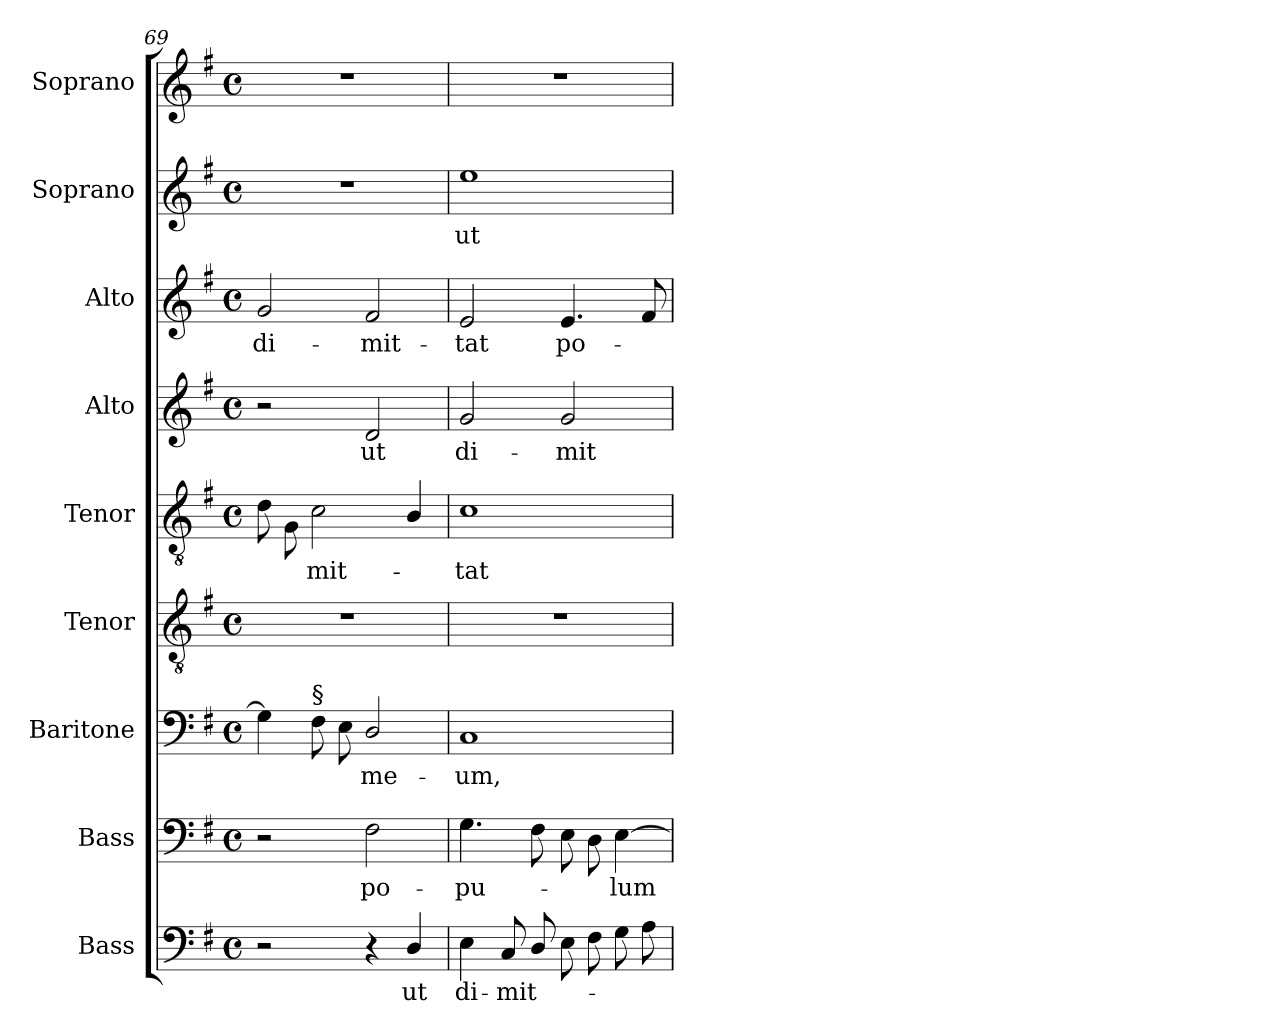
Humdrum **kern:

**kern	**text	**kern	**text	**kern	**text	**kern	**kern	**text	**kern	**text	**kern	**text	**kern	**text	**kern
*part9	*part9	*part8	*part8	*part7	*part7	*part6	*part5	*part5	*part4	*part4	*part3	*part3	*part2	*part2	*part1
*staff9	*staff9	*staff8	*staff8	*staff7	*staff7	*staff6	*staff5	*staff5	*staff4	*staff4	*staff3	*staff3	*staff2	*staff2	*staff1
*I"Bass	*	*I"Bass	*	*I"Baritone	*	*I"Tenor	*I"Tenor	*	*I"Alto	*	*I"Alto	*	*I"Soprano	*	*I"Soprano
*I'B.	*	*I'B.	*	*I'Bar.	*	*I'T.	*I'T.	*	*I'A.	*	*I'A.	*	*I'S.	*	*I'S.
*clefF4	*	*clefF4	*	*clefF4	*	*clefGv2	*clefGv2	*	*clefG2	*	*clefG2	*	*clefG2	*	*clefG2
*	*	*	*	*	*	*ITrd7c12	*ITrd7c12	*	*	*	*	*	*	*	*
*k[f#]	*	*k[f#]	*	*k[f#]	*	*k[f#]	*k[f#]	*	*k[f#]	*	*k[f#]	*	*k[f#]	*	*k[f#]
*G:	*	*G:	*	*G:	*	*G:	*G:	*	*G:	*	*G:	*	*G:	*	*G:
*M4/4	*	*M4/4	*	*M4/4	*	*M4/4	*M4/4	*	*M4/4	*	*M4/4	*	*M4/4	*	*M4/4
*met(c)	*	*met(c)	*	*met(c)	*	*met(c)	*met(c)	*	*met(c)	*	*met(c)	*	*met(c)	*	*met(c)
=69	=69	=69	=69	=69	=69	=69	=69	=69	=69	=69	=69	=69	=69	=69	=69
!	!	!	!	!	!	!	!	!	!	!	!	!LO:LY:b:color=#000000	!	!	!
2r	.	2r	.	4Gi\]	.	1r	8Di\	.	2r	.	2gi/	di-	1r	.	1r
.	.	.	.	.	.	.	8GGi\	.	.	.	.	.	.	.	.
!	!	!	!	!LO:TX:a:t=§	!	!	!	!	!	!	!	!	!	!	!
!	!	!	!	!	!	!	!	!LO:LY:b:color=#000000	!	!	!	!	!	!	!
.	.	.	.	8F#i\	.	.	2Ci\	-mit-	.	.	.	.	.	.	.
.	.	.	.	8Ei\	.	.	.	.	.	.	.	.	.	.	.
!	!	!	!LO:LY:b:color=#000000	!	!	!	!	!	!	!	!	!	!	!	!
!	!	!	!	!	!LO:LY:b:color=#000000	!	!	!	!	!	!	!	!	!	!
!	!	!	!	!	!	!	!	!	!	!LO:LY:b:color=#000000	!	!	!	!	!
!	!	!	!	!	!	!	!	!	!	!	!	!LO:LY:b:color=#000000	!	!	!
4r	.	2F#i\	po-	2Di/	me-	.	.	.	2di/	ut	2f#i/	-mit-	.	.	.
!	!LO:LY:b:color=#000000	!	!	!	!	!	!	!	!	!	!	!	!	!	!
4Di/	ut	.	.	.	.	.	4BBi/	.	.	.	.	.	.	.	.
=70	=70	=70	=70	=70	=70	=70	=70	=70	=70	=70	=70	=70	=70	=70	=70
!	!LO:LY:b:color=#000000	!	!	!	!	!	!	!	!	!	!	!	!	!	!
!	!	!	!LO:LY:b:color=#000000	!	!	!	!	!	!	!	!	!	!	!	!
!	!	!	!	!	!LO:LY:b:color=#000000	!	!	!	!	!	!	!	!	!	!
!	!	!	!	!	!	!	!	!LO:LY:b:color=#000000	!	!	!	!	!	!	!
!	!	!	!	!	!	!	!	!	!	!LO:LY:b:color=#000000	!	!	!	!	!
!	!	!	!	!	!	!	!	!	!	!	!	!LO:LY:b:color=#000000	!	!	!
!	!	!	!	!	!	!	!	!	!	!	!	!	!	!LO:LY:b:color=#000000	!
4Ei\	di-	4.Gi\	-pu-	1Ci	-um,	1r	1Ci	-tat	2gi/	di-	2ei/	-tat	1eei	ut	1r
!	!LO:LY:b:color=#000000	!	!	!	!	!	!	!	!	!	!	!	!	!	!
8Ci/	-mit-	.	.	.	.	.	.	.	.	.	.	.	.	.	.
8Di/	.	8F#i\	.	.	.	.	.	.	.	.	.	.	.	.	.
!	!	!	!	!	!	!	!	!	!	!LO:LY:b:color=#000000	!	!	!	!	!
!	!	!	!	!	!	!	!	!	!	!	!	!LO:LY:b:color=#000000	!	!	!
8Ei\	.	8Ei\	.	.	.	.	.	.	2gi/	-mit-	4.ei/	po-	.	.	.
8F#i\	.	8Di\	.	.	.	.	.	.	.	.	.	.	.	.	.
!	!	!	!LO:LY:b:color=#000000	!	!	!	!	!	!	!	!	!	!	!	!
8Gi\	.	[4Ei\	-lum	.	.	.	.	.	.	.	.	.	.	.	.
8Ai\	.	.	.	.	.	.	.	.	.	.	8f#i/	.	.	.	.
=	=	=	=	=	=	=	=	=	=	=	=	=	=	=	=
*-	*-	*-	*-	*-	*-	*-	*-	*-	*-	*-	*-	*-	*-	*-	*-
